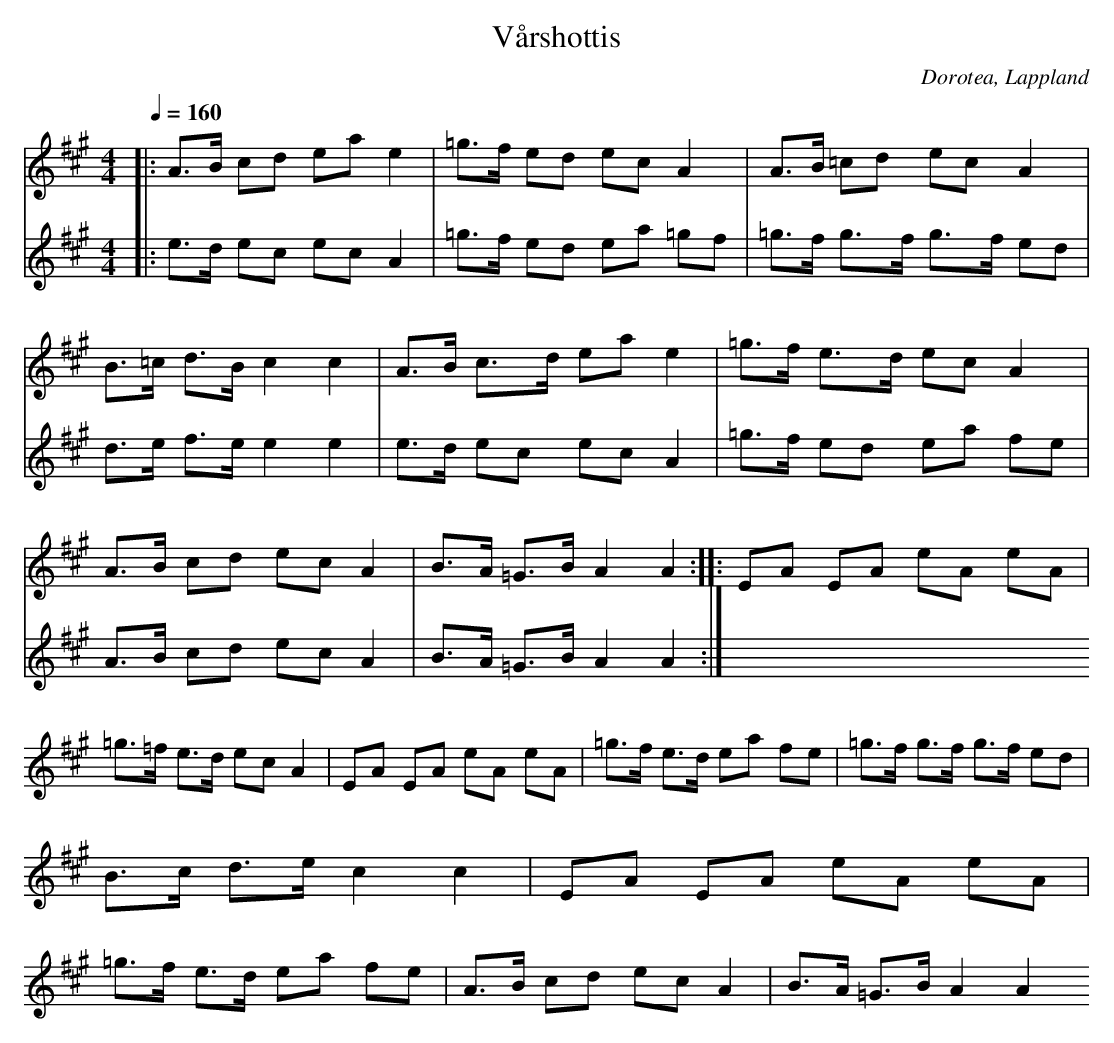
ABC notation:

X:1
T:Vårshottis
O:Dorotea, Lappland
M:4/4
L:1/16
Q:1/4=160
K:A
V:1
|: A3B c2d2 e2a2 e4 | =g3f e2d2 e2c2 A4 | A3B =c2d2 e2c2 A4 |B3=c d3B c4 c4  | A3B c3d e2a2 e4 | =g3f e3d e2c2 A4 | A3B c2d2 e2c2 A4 |B3A =G3B A4 A4:||:E2A2 E2A2 e2A2 e2A2 |=g3=f e3d e2c2 A4 |E2A2 E2A2 e2A2 e2A2 |=g3f e3d e2a2 f2e2 | =g3f g3f g3f e2d2 |B3c d3e c4 c4  |E2A2 E2A2 e2A2 e2A2 |=g3f e3d e2a2 f2e2 |  A3B c2d2 e2c2 A4 |B3A =G3B A4 A4
V:2
|:  e3d e2c2  e2c2 A4 | =g3f e2d2 e2a2 =g2f2 | =g3f g3f g3f e2d2 |d3e f3e e4 e4  |e3d e2c2 e2c2 A4 | =g3f e2d2 e2a2 f2e2 |A3B c2d2 e2c2 A4  |B3A =G3B A4 A4 :|
